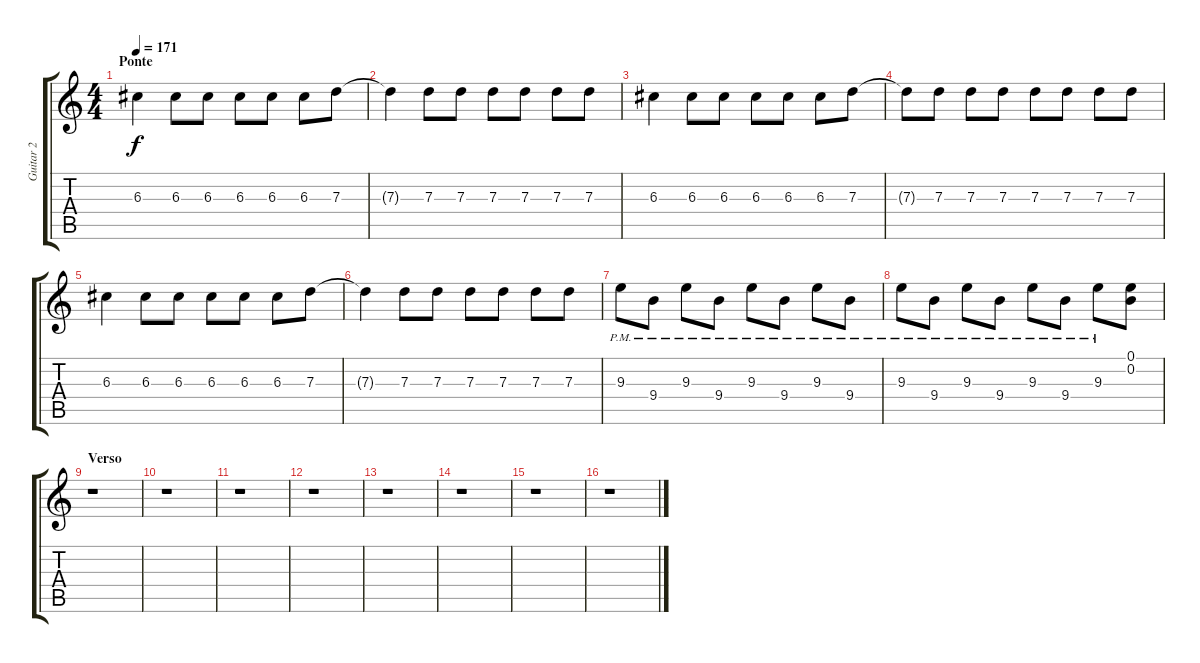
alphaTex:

\track ("Guitar 2" "Guitar 2") {instrument overdrivenguitar}
\staff {score tabs}
\tuning (E4 B3 G3 D3 A2 E2) {hide}
\ts (4 4)
\section ("" "Ponte")
\tempo 171
\clef g2
\ks c
6.3.4{dy f volume 16 instrument distortionguitar} 6.3.8 6.3.8 6.3.8 6.3.8 6.3.8 7.3.8 |
7.3{t}.4 7.3.8 7.3.8 7.3.8 7.3.8 7.3.8 7.3.8 |
6.3.4 6.3.8 6.3.8 6.3.8 6.3.8 6.3.8 7.3.8 |
7.3{t}.8 7.3.8 7.3.8 7.3.8 7.3.8 7.3.8 7.3.8 7.3.8 |
6.3.4 6.3.8 6.3.8 6.3.8 6.3.8 6.3.8 7.3.8 |
7.3{t}.4 7.3.8 7.3.8 7.3.8 7.3.8 7.3.8 7.3.8 |
9.3{pm}.8 9.4{pm}.8 9.3{pm}.8 9.4{pm}.8 9.3{pm}.8 9.4{pm}.8 9.3{pm}.8 9.4{pm}.8 |
9.3{pm}.8 9.4{pm}.8 9.3{pm}.8 9.4{pm}.8 9.3{pm}.8 9.4{pm}.8 9.3{pm}.8 (0.1 0.2).8 |
\section ("" "Verso")
r.1 |
r.1 |
r.1 |
r.1 |
r.1 |
r.1 |
r.1 |
r.1
